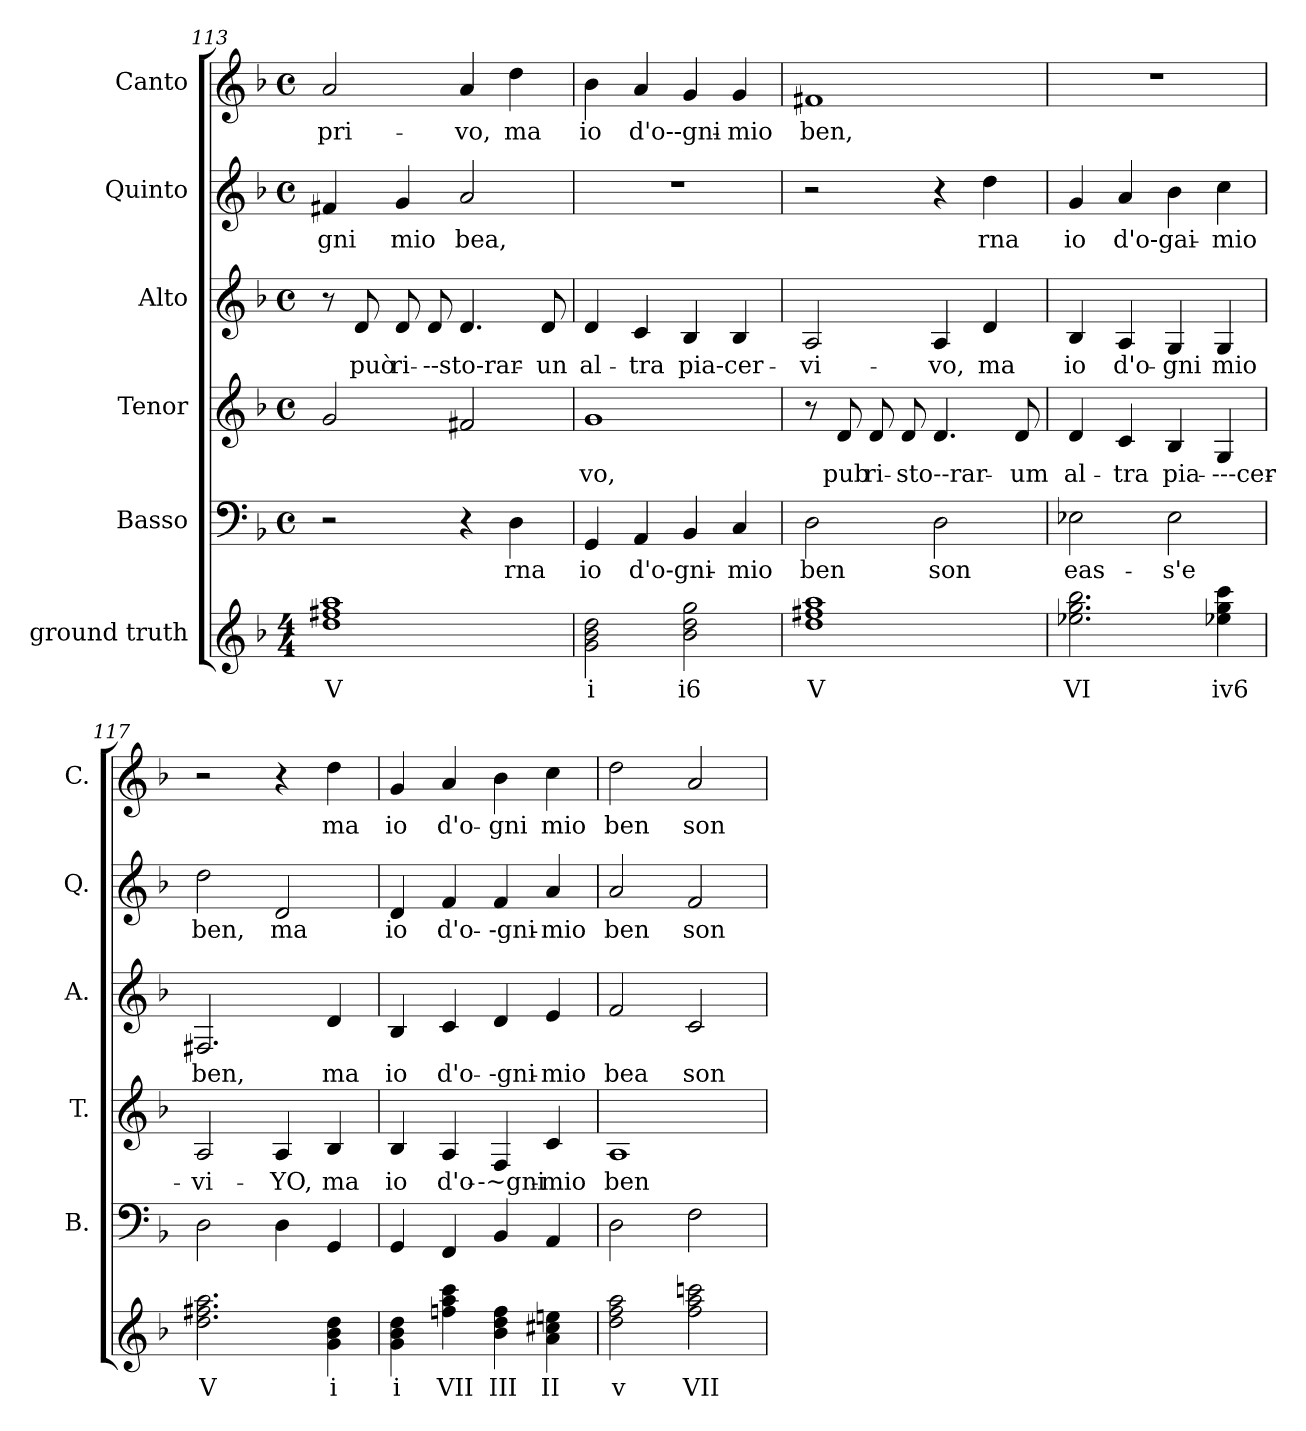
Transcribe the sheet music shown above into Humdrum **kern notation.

**kern	**text	**kern	**text	**kern	**text	**kern	**text	**kern	**text	**kern	**text
*part6	*part6	*part5	*part5	*part4	*part4	*part3	*part3	*part2	*part2	*part1	*part1
*staff6	*staff6	*staff5	*staff5	*staff4	*staff4	*staff3	*staff3	*staff2	*staff2	*staff1	*staff1
*I"ground truth	*	*I"Basso	*	*I"Tenor	*	*I"Alto	*	*I"Quinto	*	*I"Canto	*
*	*	*I'B.	*	*I'T.	*	*I'A.	*	*I'Q.	*	*I'C.	*
*	*	*clefF4	*	*clefG2	*	*clefG2	*	*clefG2	*	*clefG2	*
*k[b-]	*	*k[b-]	*	*k[b-]	*	*k[b-]	*	*k[b-]	*	*k[b-]	*
*	*	*F:	*	*F:	*	*F:	*	*F:	*	*F:	*
*M4/4	*	*M4/4	*	*M4/4	*	*M4/4	*	*M4/4	*	*M4/4	*
*	*	*met(c)	*	*met(c)	*	*met(c)	*	*met(c)	*	*met(c)	*
=113	=113	=113	=113	=113	=113	=113	=113	=113	=113	=113	=113
1dd 1ff#X 1aa	V	2r	.	2g	.	8r	.	4f#	-gni	2a	-pri-
.	.	.	.	.	.	8d	-può	.	.	.	.
.	.	.	.	.	.	8d	-ri-	4g	-mio	.	.
.	.	.	.	.	.	8d	---sto-rar-	.	.	.	.
.	.	4r	.	2f#	.	4.d	.	2a	-bea,	4a	-vo,
.	.	4D	-rna	.	.	.	.	.	.	4dd	-ma
.	.	.	.	.	.	8d	-un	.	.	.	.
=114	=114	=114	=114	=114	=114	=114	=114	=114	=114	=114	=114
2g 2b- 2dd	i	4GG	-io	1g	-vo,	4d	-al-	1r	.	4b-	-io
.	.	4AA	-d'o-gni-	.	.	4c	-tra	.	.	4a	-d'o--gni-
2b- 2dd 2gg	i6	4BB-	.	.	.	4B-	-pia-cer-	.	.	4g	.
.	.	4C	-mio	.	.	4B-	.	.	.	4g	-mio
=115	=115	=115	=115	=115	=115	=115	=115	=115	=115	=115	=115
1dd 1ff#X 1aa	V	2D	-ben	8r	.	2A	-vi-	2r	.	1f#	-ben,
.	.	.	.	8d	-pub	.	.	.	.	.	.
.	.	.	.	8d	-ri--	.	.	.	.	.	.
.	.	.	.	8d	-sto--rar-	.	.	.	.	.	.
.	.	2D	-son	4.d	.	4A	-vo,	4r	.	.	.
.	.	.	.	.	.	4d	-ma	4dd	-rna	.	.
.	.	.	.	8d	-um	.	.	.	.	.	.
=116	=116	=116	=116	=116	=116	=116	=116	=116	=116	=116	=116
2.ee-X 2.gg 2.bb-	VI	2E-	-eas-	4d	-al-	4B-	-io	4g	-io	1r	.
.	.	.	.	4c	-tra	4A	-d'o--	4a	-d'o-gai-	.	.
.	.	2E-	-s'e	4B-	-pia-	4G	-gni	4b-	.	.	.
4ee-X 4gg 4ccc	iv6	.	.	4G	----cer-	4G	-mio	4cc	-mio	.	.
!!LO:LB:g=z
=117	=117	=117	=117	=117	=117	=117	=117	=117	=117	=117	=117
2.dd 2.ff#X 2.aa	V	2D	.	2A	-vi-	2.F#	-ben,	2dd	-ben,	2r	.
.	.	4D	.	4A	-YO,	.	.	2d	-ma	4r	.
4g 4b- 4dd	i	4GG	.	4B-	-ma	4d	-ma	.	.	4dd	-ma
=118	=118	=118	=118	=118	=118	=118	=118	=118	=118	=118	=118
4g 4b- 4dd	i	4GG	.	4B-	-io	4B-	-io	4d	-io	4g	-io
4ffn 4aa 4ccc	VII	4FF	.	4A	-d'o-	4c	-d'o-	4f	-d'o-	4a	-d'o-
4b- 4dd 4ff	III	4BB-	.	4F	--~gni-	4d	--gni-	4f	--gni-	4b-	-gni
4a 4cc#X 4een	II	4AA	.	4c	-mio	4e	-mio	4a	-mio	4cc	-mio
=119	=119	=119	=119	=119	=119	=119	=119	=119	=119	=119	=119
2dd 2ff 2aa	v	2D	.	1A	-ben	2f	-bea	2a	-ben	2dd	-ben
2ff 2aa 2cccn	VII	2F	.	.	.	2c	-son	2f	-son	2a	-son
=	=	=	=	=	=	=	=	=	=	=	=
*-	*-	*-	*-	*-	*-	*-	*-	*-	*-	*-	*-
